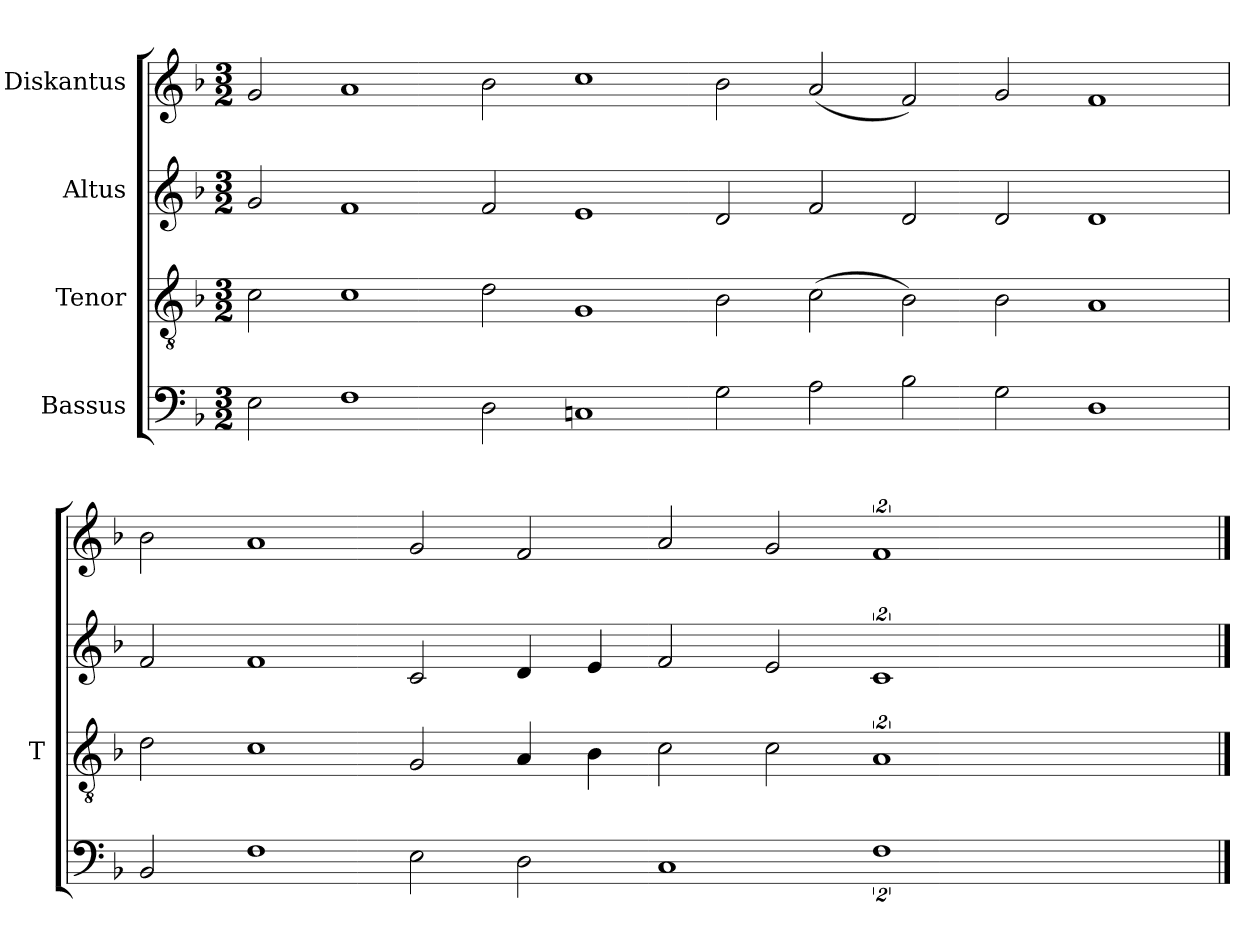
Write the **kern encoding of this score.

**kern	**kern	**kern	**kern
*part4	*part3	*part2	*part1
*staff4	*staff3	*staff2	*staff1
*I"Bassus	*I"Tenor	*I"Altus	*I"Diskantus
*	*I'T	*	*
*clefF4	*clefGv2	*clefG2	*clefG2
*k[b-]	*k[b-]	*k[b-]	*k[b-]
*M3/2	*M3/2	*M3/2	*M3/2
=	=	=	=
2E	2c	2g	2g
1F	1c	1f	1a
2D	2d	2f	2b-
1Cn	1G	1e	1cc
2G	2B-	2d	2b-
2A	(2c	2f	(2a
2B-	2B-)	2d	2f)
2G	2B-	2d	2g
1D	1A	1d	1f
=	=	=	=
2BB-	2d	2f	2b-
1F	1c	1f	1a
2E	2G	2c	2g
2D	4A	4d	2f
.	4B-	4e	.
1C	2c	2f	2a
.	2c	2e	2g
2%7F	2%7A	2%7c	2%7f
==	==	==	==
*-	*-	*-	*-
